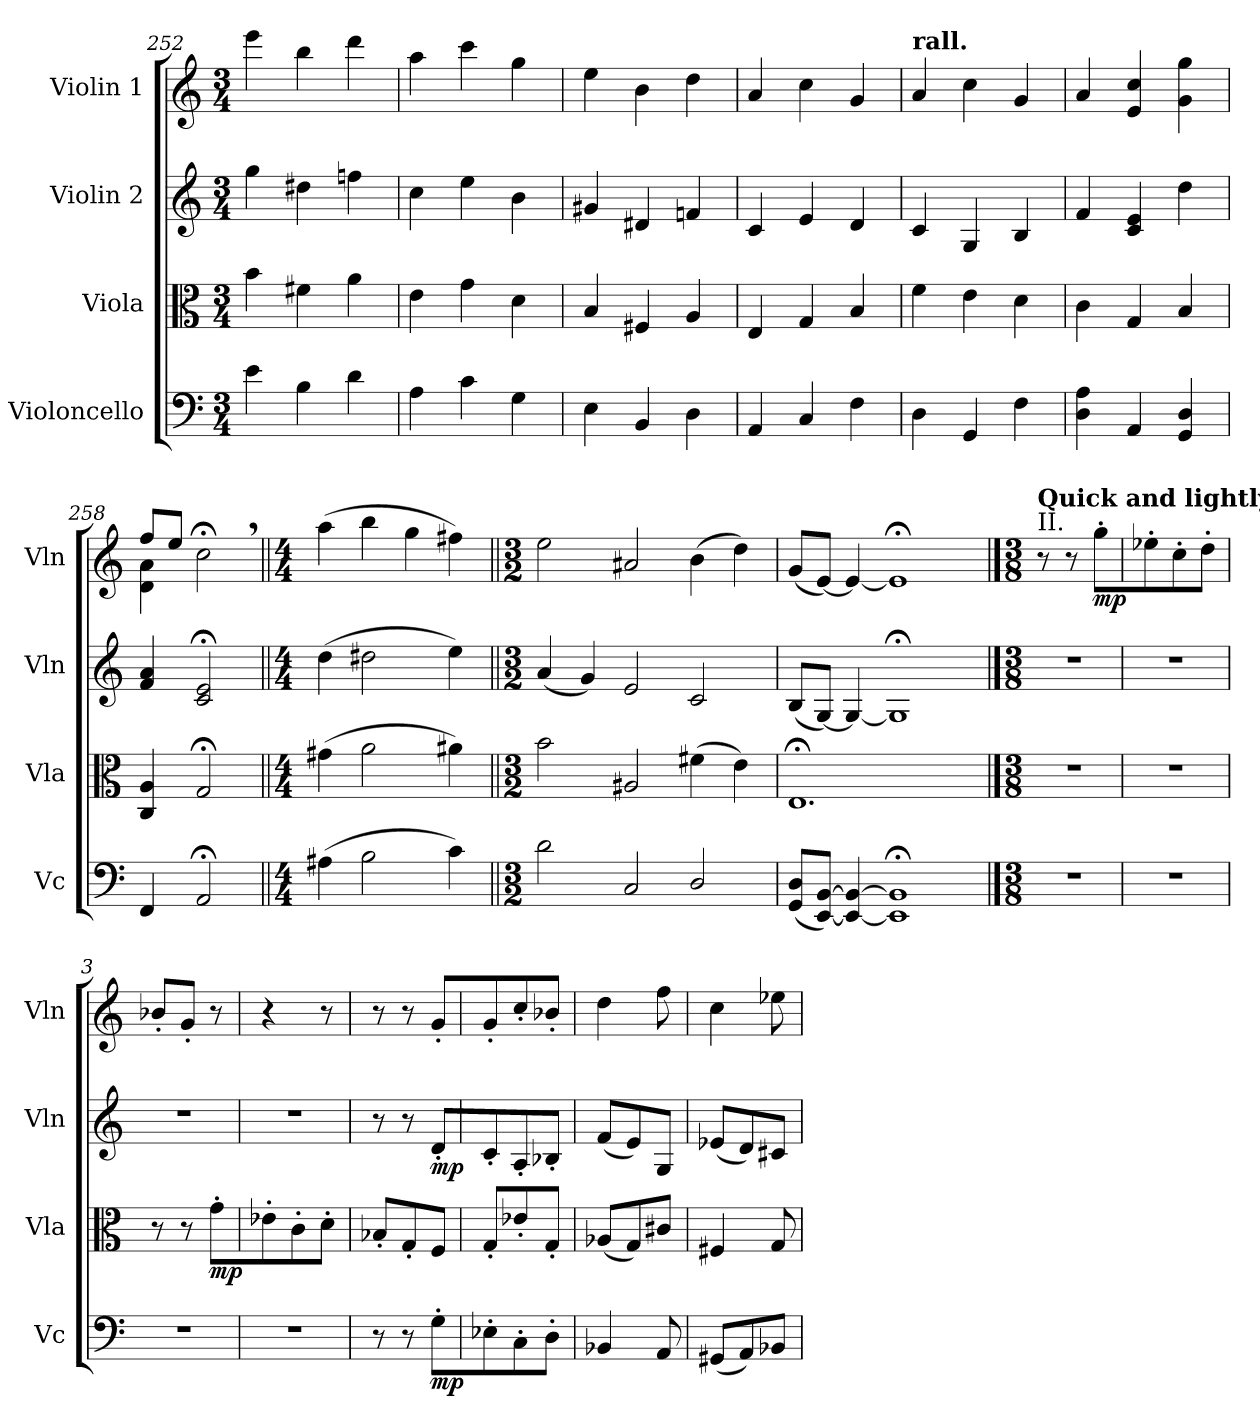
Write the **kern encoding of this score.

**kern	**dynam	**kern	**dynam	**kern	**dynam	**kern	**dynam
*part4	*part4	*part3	*part3	*part2	*part2	*part1	*part1
*staff4	*staff4	*staff3	*staff3	*staff2	*staff2	*staff1	*staff1
*I"Violoncello	*	*I"Viola	*	*I"Violin 2	*	*I"Violin 1	*
*I'Vc	*	*I'Vla	*	*I'Vln	*	*I'Vln	*
*clefF4	*	*clefC3	*	*clefG2	*	*clefG2	*
*k[]	*	*k[]	*	*k[]	*	*k[]	*
*M3/4	*	*M3/4	*	*M3/4	*	*M3/4	*
=252	=252	=252	=252	=252	=252	=252	=252
4e\	.	4b\	.	4gg\	.	4eee\	.
4B\	.	4f#X\	.	4dd#X\	.	4bb\	.
4d\	.	4a\	.	4ffn\	.	4ddd\	.
=253	=253	=253	=253	=253	=253	=253	=253
4A\	.	4e\	.	4cc\	.	4aa\	.
4c\	.	4g\	.	4ee\	.	4ccc\	.
4G\	.	4d\	.	4b\	.	4gg\	.
=254	=254	=254	=254	=254	=254	=254	=254
4E\	.	4B/	.	4g#X/	.	4ee\	.
4BB/	.	4F#X/	.	4d#X/	.	4b\	.
4D\	.	4A/	.	4fn/	.	4dd\	.
=255	=255	=255	=255	=255	=255	=255	=255
4AA/	.	4E/	.	4c/	.	4a/	.
4C/	.	4G/	.	4e/	.	4cc\	.
4F\	.	4B/	.	4d/	.	4g/	.
!!LO:LB:g=z
=256	=256	=256	=256	=256	=256	=256	=256
!	!	!	!	!	!	!LO:TX:a:B:t=rall.	!
4D\	.	4f\	.	4c/	.	4a/	.
4GG/	.	4e\	.	4G/	.	4cc\	.
4F\	.	4d\	.	4B/	.	4g/	.
=257	=257	=257	=257	=257	=257	=257	=257
4D\ 4A\	.	4c\	.	4f/	.	4a/	.
4AA/	.	4G/	.	4c/ 4e/	.	4e/ 4cc/	.
4GG/ 4D/	.	4B/	.	4dd\	.	4g\ 4gg\	.
=258	=258	=258	=258	=258	=258	=258	=258
*	*	*	*	*	*	*^	*
4FF/	.	4C/ 4A/	.	4f/ 4a/	.	8ff/L	4d\ 4a\	.
.	.	.	.	.	.	8ee/J	.	.
2AA;</	.	2G;</	.	2c/;< 2e/;<	.	2cc;<,\	2ryy	.
*	*	*	*	*	*	*v	*v	*
=259||	=259||	=259||	=259||	=259||	=259||	=259||	=259||
*M4/4	*	*M4/4	*	*M4/4	*	*M4/4	*
*	*	*	*	*	*	*^	*
!	!	!	!	!	!	!LO:TX:a:B:t=Slow	!	!
!	!LO:DY:b	!	!	!	!	!	!	!
!	!LO:DY:n=1:b	!	!LO:DY:b	!	!	!	!	!
!	!	!	!LO:DY:n=1:b	!	!LO:DY:b	!	!	!
!	!	!	!	!	!LO:DY:n=1:b	!	!	!LO:DY:b
!	!	!	!	!	!	!	!	!LO:DY:n=1:b
*	*	*	*	*	*	*v	*v	*
(4A#X\	mp other-dynamics	(4g#X\	mp other-dynamics	(4dd\	mp other-dynamics	(4aa\	mp other-dynamics
2B\	.	2a\	.	2dd#X\	.	4bb\	.
.	.	.	.	.	.	4gg\	.
4c\)	.	4a#X\)	.	4ee\)	.	4ff#X\)	.
=260||	=260||	=260||	=260||	=260||	=260||	=260||	=260||
*M3/2	*	*M3/2	*	*M3/2	*	*M3/2	*
2d\	.	2b\	.	(4a/	.	2ee\	.
.	.	.	.	4g/)	.	.	.
2C/	.	2A#X/	.	2e/	.	2a#X/	.
2D/	.	(4f#X\	.	2c/	.	(4b\	.
.	.	4e\)	.	.	.	4dd\)	.
=261	=261	=261	=261	=261	=261	=261	=261
(8GG/ 8D/L	.	1.E;<	.	(8B/L	.	(8g/L	.
[8EE/ [8BB/J)	.	.	.	[8G/J)	.	[8e/J)	.
4EE/_ 4BB/_	.	.	.	4G/_	.	4e/_	.
1EE];< 1BB];<	.	.	.	1G;<]	.	1e;<]	.
!!LO:PB:g=z
==1	==1	==1	==1	==1	==1	==1	==1
*M3/8	*	*M3/8	*	*M3/8	*	*M3/8	*
!	!	!	!	!	!	!LO:TX:a:t=II.	!
!	!	!	!	!	!	!LO:TX:a:B:t=Quick and lightly	!
4.r	.	4.r	.	4.r	.	8r	.
.	.	.	.	.	.	8r	.
!	!	!	!	!	!	!	!LO:DY:b
.	.	.	.	.	.	8gg'\L	mp
=2	=2	=2	=2	=2	=2	=2	=2
4.r	.	4.r	.	4.r	.	8ee-X'\	.
.	.	.	.	.	.	8cc'\	.
.	.	.	.	.	.	8dd'\J	.
=3	=3	=3	=3	=3	=3	=3	=3
4.r	.	8r	.	4.r	.	8b-X'/L	.
.	.	8r	.	.	.	8g'/J	.
!	!	!	!LO:DY:b	!	!	!	!
.	.	8g'\L	mp	.	.	8r	.
=4	=4	=4	=4	=4	=4	=4	=4
4.r	.	8e-X'\	.	4.r	.	4r	.
.	.	8c'\	.	.	.	.	.
.	.	8d'\J	.	.	.	8r	.
=5	=5	=5	=5	=5	=5	=5	=5
8r	.	8B-X'/L	.	8r	.	8r	.
8r	.	8G'/	.	8r	.	8r	.
!	!LO:DY:b	!	!	!	!LO:DY:b	!	!
8G'\L	mp	8F/J	.	8d'/L	mp	8g'/L	.
=6	=6	=6	=6	=6	=6	=6	=6
8E-X'\	.	8G'/L	.	8c'/	.	8g'/	.
8C'\	.	8e-X'/	.	8A'/	.	8cc'/	.
8D'\J	.	8G'/J	.	8B-X'/J	.	8b-X'/J	.
=7	=7	=7	=7	=7	=7	=7	=7
4BB-X/	.	(8A-X/L	.	(8f/L	.	4dd\	.
.	.	8G/)	.	8e/)	.	.	.
8AA/	.	8c#X/J	.	8G/J	.	8ff\	.
!!LO:LB:g=z
=8	=8	=8	=8	=8	=8	=8	=8
(8GG#X/L	.	4F#X/	.	(8e-X/L	.	4cc\	.
8AA/)	.	.	.	8d/)	.	.	.
8BB-X/J	.	8G/	.	8c#X/J	.	8ee-X\	.
=	=	=	=	=	=	=	=
*-	*-	*-	*-	*-	*-	*-	*-
